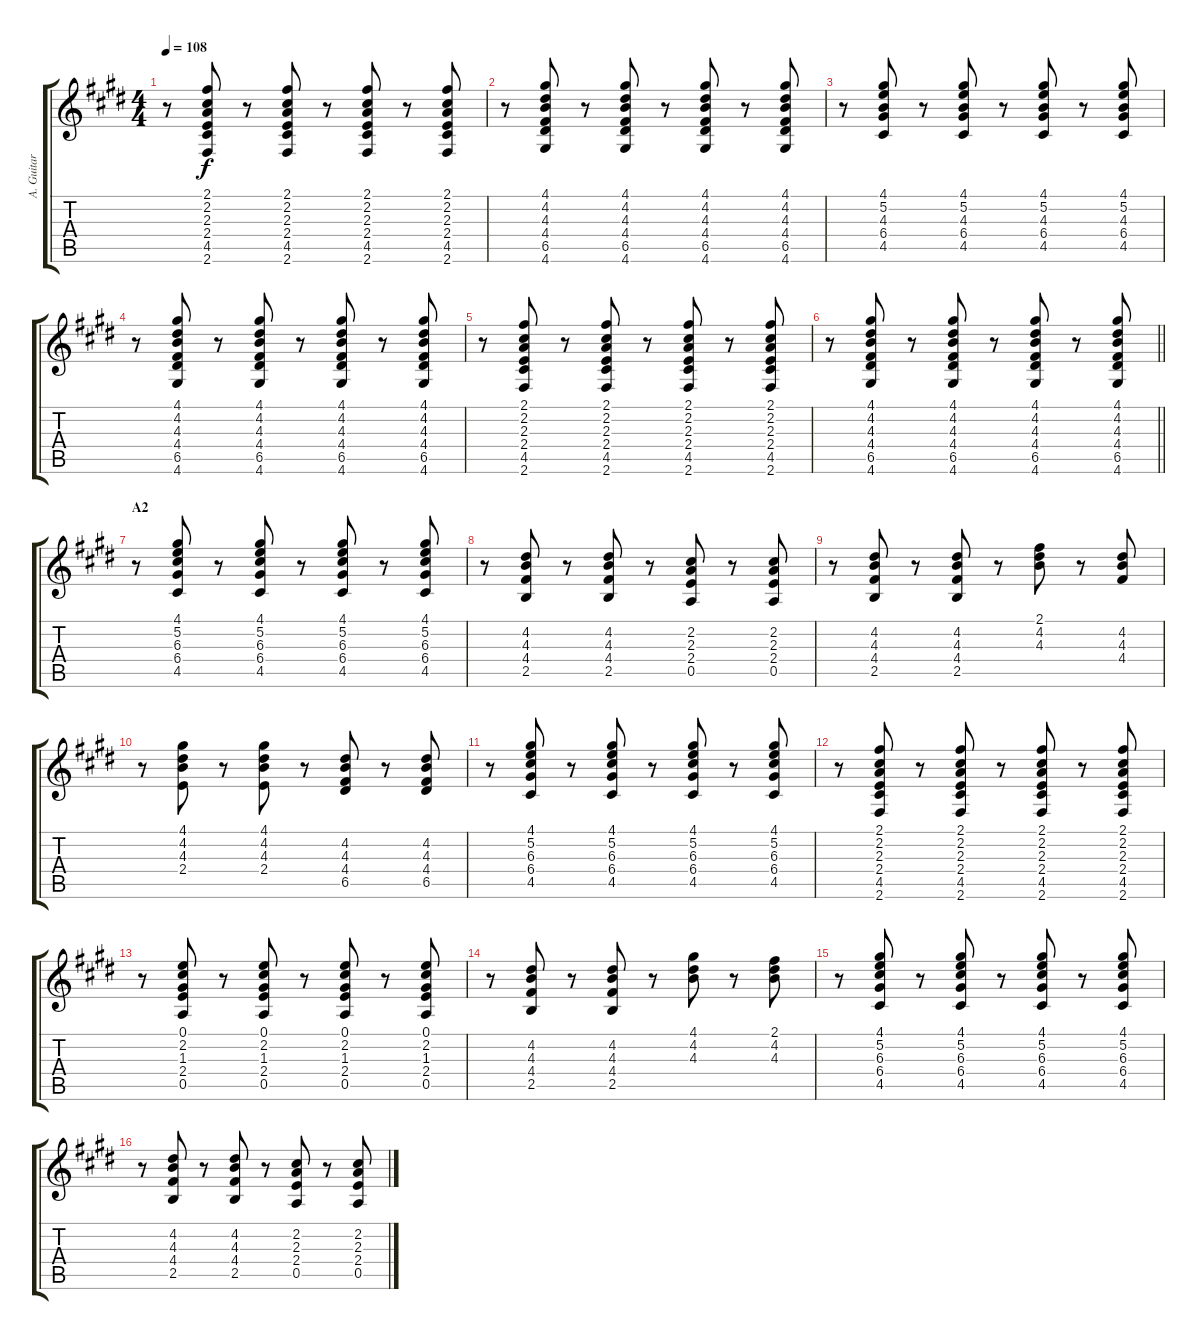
\track ("A. Guitar" "A. Guitar") {instrument acousticguitarsteel}
\staff {score tabs}
\tuning (E4 B3 G3 D3 A2 E2) {hide}
\ts (4 4)
\tempo 108
\clef g2
\ks e
r.8{dy f} (2.1 2.2 2.3 2.4 4.5 2.6).8 r.8 (2.1 2.2 2.3 2.4 4.5 2.6).8 r.8 (2.1 2.2 2.3 2.4 4.5 2.6).8 r.8 (2.1 2.2 2.3 2.4 4.5 2.6).8 |
r.8 (4.1 4.2 4.3 4.4 6.5 4.6).8 r.8 (4.1 4.2 4.3 4.4 6.5 4.6).8 r.8 (4.1 4.2 4.3 4.4 6.5 4.6).8 r.8 (4.1 4.2 4.3 4.4 6.5 4.6).8 |
r.8 (4.1 5.2 4.3 6.4 4.5).8 r.8 (4.1 5.2 4.3 6.4 4.5).8 r.8 (4.1 5.2 4.3 6.4 4.5).8 r.8 (4.1 5.2 4.3 6.4 4.5).8 |
r.8 (4.1 4.2 4.3 4.4 6.5 4.6).8 r.8 (4.1 4.2 4.3 4.4 6.5 4.6).8 r.8 (4.1 4.2 4.3 4.4 6.5 4.6).8 r.8 (4.1 4.2 4.3 4.4 6.5 4.6).8 |
r.8 (2.1 2.2 2.3 2.4 4.5 2.6).8 r.8 (2.1 2.2 2.3 2.4 4.5 2.6).8 r.8 (2.1 2.2 2.3 2.4 4.5 2.6).8 r.8 (2.1 2.2 2.3 2.4 4.5 2.6).8 |
\barLineRight lightlight
r.8 (4.1 4.2 4.3 4.4 6.5 4.6).8 r.8 (4.1 4.2 4.3 4.4 6.5 4.6).8 r.8 (4.1 4.2 4.3 4.4 6.5 4.6).8 r.8 (4.1 4.2 4.3 4.4 6.5 4.6).8 |
\section ("" "A2")
r.8 (4.1 5.2 6.3 6.4 4.5).8 r.8 (4.1 5.2 6.3 6.4 4.5).8 r.8 (4.1 5.2 6.3 6.4 4.5).8 r.8 (4.1 5.2 6.3 6.4 4.5).8 |
r.8 (4.2 4.3 4.4 2.5).8 r.8 (4.2 4.3 4.4 2.5).8 r.8 (2.2 2.3 2.4 0.5).8 r.8 (2.2 2.3 2.4 0.5).8 |
r.8 (4.2 4.3 4.4 2.5).8 r.8 (4.2 4.3 4.4 2.5).8 r.8 (2.1 4.2 4.3).8 r.8 (4.2 4.3 4.4).8 |
r.8 (4.1 4.2 4.3 2.4).8 r.8 (4.1 4.2 4.3 2.4).8 r.8 (4.2 4.3 4.4 6.5).8 r.8 (4.2 4.3 4.4 6.5).8 |
r.8 (4.1 5.2 6.3 6.4 4.5).8 r.8 (4.1 5.2 6.3 6.4 4.5).8 r.8 (4.1 5.2 6.3 6.4 4.5).8 r.8 (4.1 5.2 6.3 6.4 4.5).8 |
r.8 (2.1 2.2 2.3 2.4 4.5 2.6).8 r.8 (2.1 2.2 2.3 2.4 4.5 2.6).8 r.8 (2.1 2.2 2.3 2.4 4.5 2.6).8 r.8 (2.1 2.2 2.3 2.4 4.5 2.6).8 |
r.8 (0.1 2.2 1.3 2.4 0.5).8 r.8 (0.1 2.2 1.3 2.4 0.5).8 r.8 (0.1 2.2 1.3 2.4 0.5).8 r.8 (0.1 2.2 1.3 2.4 0.5).8 |
r.8 (4.2 4.3 4.4 2.5).8 r.8 (4.2 4.3 4.4 2.5).8 r.8 (4.1 4.2 4.3).8 r.8 (2.1 4.2 4.3).8 |
r.8 (4.1 5.2 6.3 6.4 4.5).8 r.8 (4.1 5.2 6.3 6.4 4.5).8 r.8 (4.1 5.2 6.3 6.4 4.5).8 r.8 (4.1 5.2 6.3 6.4 4.5).8 |
r.8 (4.2 4.3 4.4 2.5).8 r.8 (4.2 4.3 4.4 2.5).8 r.8 (2.2 2.3 2.4 0.5).8 r.8 (2.2 2.3 2.4 0.5).8
